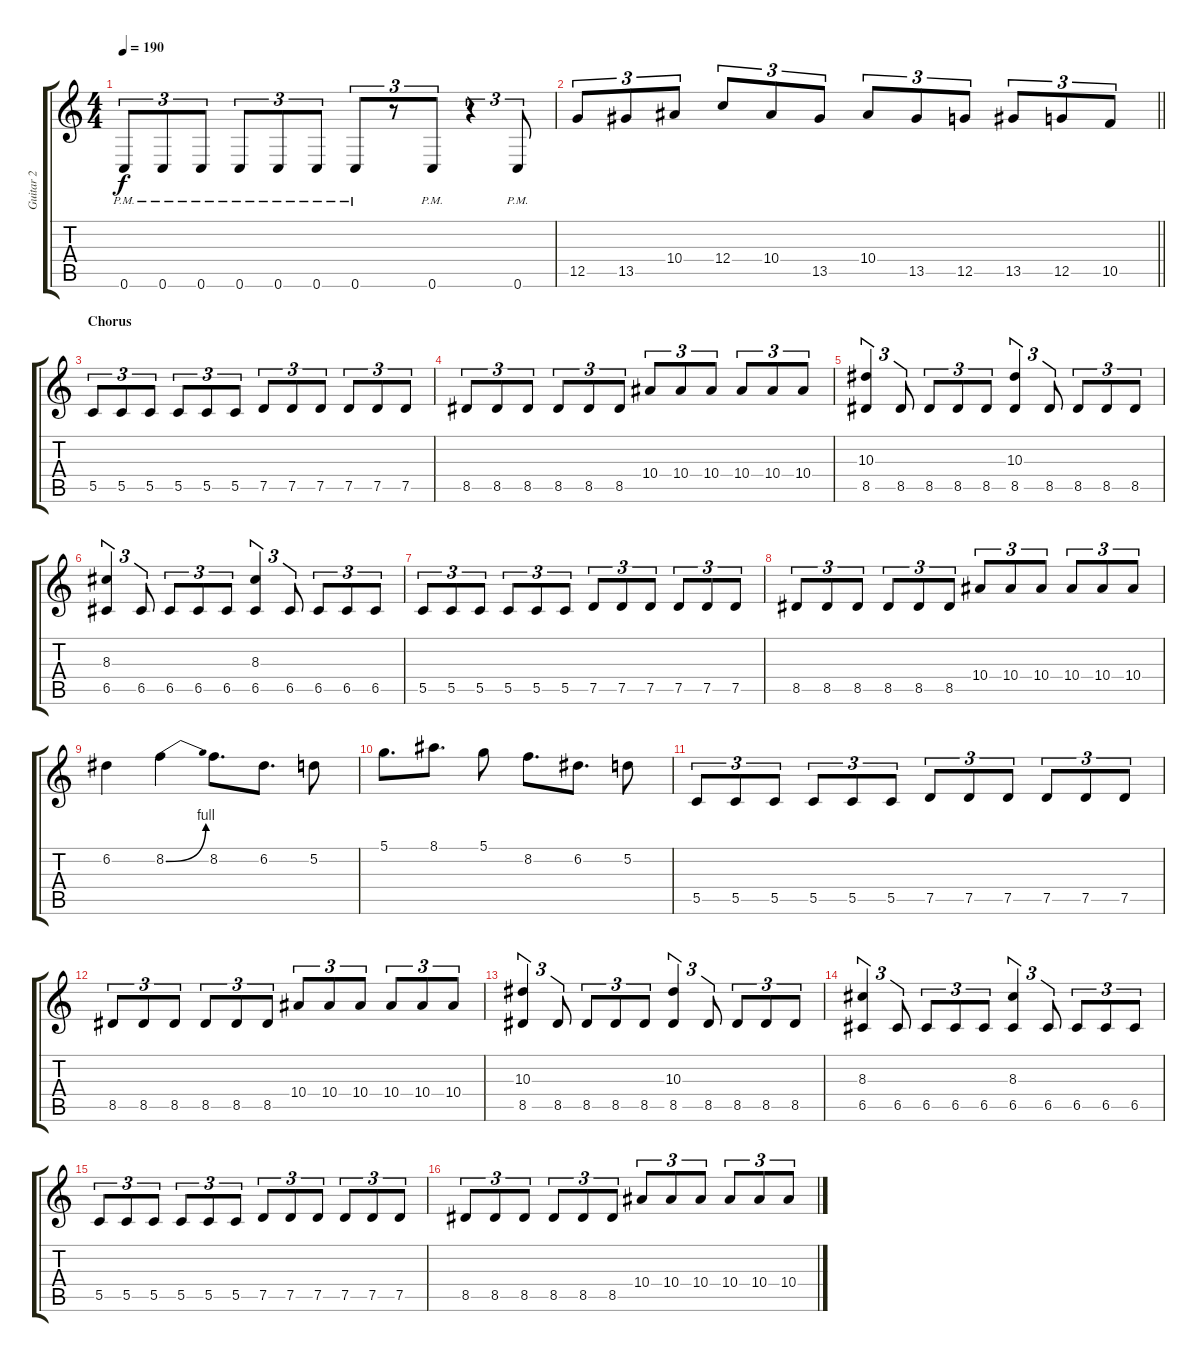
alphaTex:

\track ("Guitar 2" "Guitar 2") {instrument distortionguitar}
\staff {score tabs}
\tuning (D4 A3 F3 C3 G2 C2) {hide}
\ts (4 4)
\tempo 190
\clef g2
\ks c
0.6{pm}.8{tu (3 2) dy f} 0.6{pm}.8{tu (3 2)} 0.6{pm}.8{tu (3 2)} 0.6{pm}.8{tu (3 2)} 0.6{pm}.8{tu (3 2)} 0.6{pm}.8{tu (3 2)} 0.6{pm}.8{tu (3 2)} r.8{tu (3 2)} 0.6{pm}.8{tu (3 2)} r.4{tu (3 2)} 0.6{pm}.8{tu (3 2)} |
\barLineRight lightlight
12.5.8{tu (3 2)} 13.5.8{tu (3 2)} 10.4.8{tu (3 2)} 12.4.8{tu (3 2)} 10.4.8{tu (3 2)} 13.5.8{tu (3 2)} 10.4.8{tu (3 2)} 13.5.8{tu (3 2)} 12.5.8{tu (3 2)} 13.5.8{tu (3 2)} 12.5.8{tu (3 2)} 10.5.8{tu (3 2)} |
\section ("" "Chorus")
5.5.8{tu (3 2)} 5.5.8{tu (3 2)} 5.5.8{tu (3 2)} 5.5.8{tu (3 2)} 5.5.8{tu (3 2)} 5.5.8{tu (3 2)} 7.5.8{tu (3 2)} 7.5.8{tu (3 2)} 7.5.8{tu (3 2)} 7.5.8{tu (3 2)} 7.5.8{tu (3 2)} 7.5.8{tu (3 2)} |
8.5.8{tu (3 2)} 8.5.8{tu (3 2)} 8.5.8{tu (3 2)} 8.5.8{tu (3 2)} 8.5.8{tu (3 2)} 8.5.8{tu (3 2)} 10.4.8{tu (3 2)} 10.4.8{tu (3 2)} 10.4.8{tu (3 2)} 10.4.8{tu (3 2)} 10.4.8{tu (3 2)} 10.4.8{tu (3 2)} |
(10.3 8.5).4{tu (3 2)} 8.5.8{tu (3 2)} 8.5.8{tu (3 2)} 8.5.8{tu (3 2)} 8.5.8{tu (3 2)} (10.3 8.5).4{tu (3 2)} 8.5.8{tu (3 2)} 8.5.8{tu (3 2)} 8.5.8{tu (3 2)} 8.5.8{tu (3 2)} |
(8.3 6.5).4{tu (3 2)} 6.5.8{tu (3 2)} 6.5.8{tu (3 2)} 6.5.8{tu (3 2)} 6.5.8{tu (3 2)} (8.3 6.5).4{tu (3 2)} 6.5.8{tu (3 2)} 6.5.8{tu (3 2)} 6.5.8{tu (3 2)} 6.5.8{tu (3 2)} |
5.5.8{tu (3 2)} 5.5.8{tu (3 2)} 5.5.8{tu (3 2)} 5.5.8{tu (3 2)} 5.5.8{tu (3 2)} 5.5.8{tu (3 2)} 7.5.8{tu (3 2)} 7.5.8{tu (3 2)} 7.5.8{tu (3 2)} 7.5.8{tu (3 2)} 7.5.8{tu (3 2)} 7.5.8{tu (3 2)} |
8.5.8{tu (3 2)} 8.5.8{tu (3 2)} 8.5.8{tu (3 2)} 8.5.8{tu (3 2)} 8.5.8{tu (3 2)} 8.5.8{tu (3 2)} 10.4.8{tu (3 2)} 10.4.8{tu (3 2)} 10.4.8{tu (3 2)} 10.4.8{tu (3 2)} 10.4.8{tu (3 2)} 10.4.8{tu (3 2)} |
6.2.4 8.2{be (bend 0 0 60 4)}.4 8.2.8{d} 6.2.8{d} 5.2.8 |
5.1.8{d} 8.1.8{d} 5.1.8 8.2.8{d} 6.2.8{d} 5.2.8 |
5.5.8{tu (3 2)} 5.5.8{tu (3 2)} 5.5.8{tu (3 2)} 5.5.8{tu (3 2)} 5.5.8{tu (3 2)} 5.5.8{tu (3 2)} 7.5.8{tu (3 2)} 7.5.8{tu (3 2)} 7.5.8{tu (3 2)} 7.5.8{tu (3 2)} 7.5.8{tu (3 2)} 7.5.8{tu (3 2)} |
8.5.8{tu (3 2)} 8.5.8{tu (3 2)} 8.5.8{tu (3 2)} 8.5.8{tu (3 2)} 8.5.8{tu (3 2)} 8.5.8{tu (3 2)} 10.4.8{tu (3 2)} 10.4.8{tu (3 2)} 10.4.8{tu (3 2)} 10.4.8{tu (3 2)} 10.4.8{tu (3 2)} 10.4.8{tu (3 2)} |
(10.3 8.5).4{tu (3 2)} 8.5.8{tu (3 2)} 8.5.8{tu (3 2)} 8.5.8{tu (3 2)} 8.5.8{tu (3 2)} (10.3 8.5).4{tu (3 2)} 8.5.8{tu (3 2)} 8.5.8{tu (3 2)} 8.5.8{tu (3 2)} 8.5.8{tu (3 2)} |
(8.3 6.5).4{tu (3 2)} 6.5.8{tu (3 2)} 6.5.8{tu (3 2)} 6.5.8{tu (3 2)} 6.5.8{tu (3 2)} (8.3 6.5).4{tu (3 2)} 6.5.8{tu (3 2)} 6.5.8{tu (3 2)} 6.5.8{tu (3 2)} 6.5.8{tu (3 2)} |
5.5.8{tu (3 2)} 5.5.8{tu (3 2)} 5.5.8{tu (3 2)} 5.5.8{tu (3 2)} 5.5.8{tu (3 2)} 5.5.8{tu (3 2)} 7.5.8{tu (3 2)} 7.5.8{tu (3 2)} 7.5.8{tu (3 2)} 7.5.8{tu (3 2)} 7.5.8{tu (3 2)} 7.5.8{tu (3 2)} |
8.5.8{tu (3 2)} 8.5.8{tu (3 2)} 8.5.8{tu (3 2)} 8.5.8{tu (3 2)} 8.5.8{tu (3 2)} 8.5.8{tu (3 2)} 10.4.8{tu (3 2)} 10.4.8{tu (3 2)} 10.4.8{tu (3 2)} 10.4.8{tu (3 2)} 10.4.8{tu (3 2)} 10.4.8{tu (3 2)}
